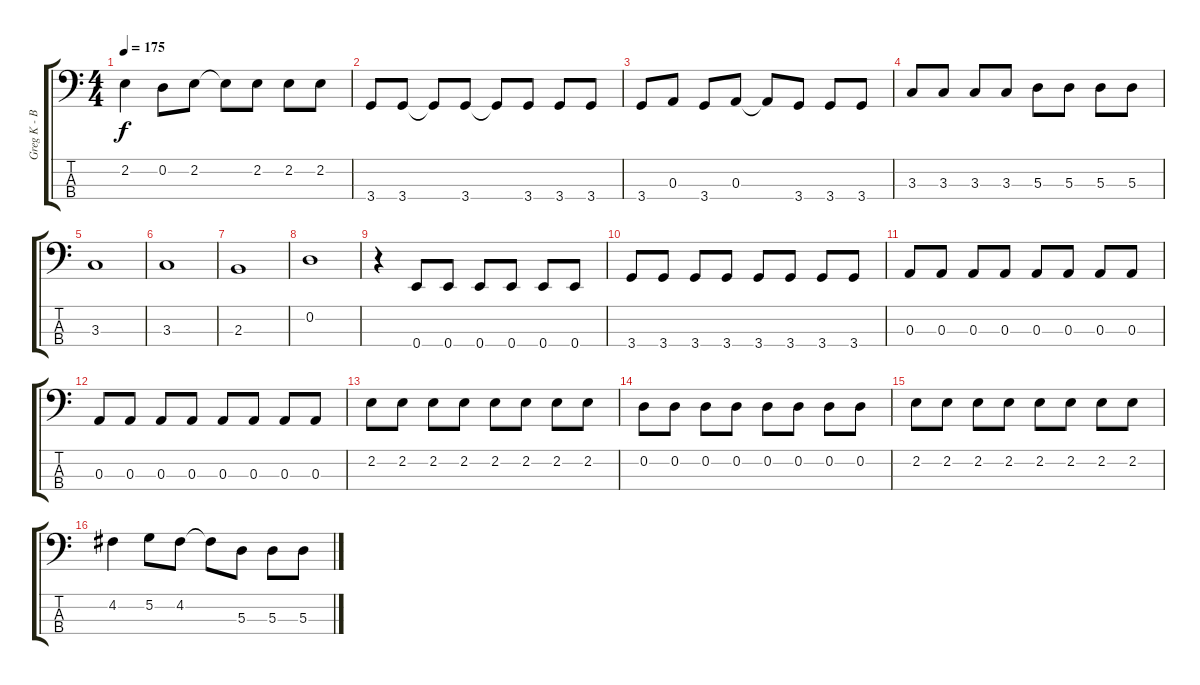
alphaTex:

\track ("Greg K - Bass" "Greg K - B") {instrument electricbasspick}
\staff {score tabs}
\tuning (G2 D2 A1 E1) {hide}
\ts (4 4)
\tempo 175
\clef f4
\ks c
2.2.4{dy f} 0.2.8 2.2.8 2.2{t}.8 2.2.8 2.2.8 2.2.8 |
3.4.8 3.4.8 3.4{t}.8 3.4.8 3.4{t}.8 3.4.8 3.4.8 3.4.8 |
3.4.8 0.3.8 3.4.8 0.3.8 0.3{t}.8 3.4.8 3.4.8 3.4.8 |
3.3.8 3.3.8 3.3.8 3.3.8 5.3.8 5.3.8 5.3.8 5.3.8 |
3.3.1 |
3.3.1 |
2.3.1 |
0.2.1 |
r.4 0.4.8 0.4.8 0.4.8 0.4.8 0.4.8 0.4.8 |
3.4.8 3.4.8 3.4.8 3.4.8 3.4.8 3.4.8 3.4.8 3.4.8 |
0.3.8 0.3.8 0.3.8 0.3.8 0.3.8 0.3.8 0.3.8 0.3.8 |
0.3.8 0.3.8 0.3.8 0.3.8 0.3.8 0.3.8 0.3.8 0.3.8 |
2.2.8 2.2.8 2.2.8 2.2.8 2.2.8 2.2.8 2.2.8 2.2.8 |
0.2.8 0.2.8 0.2.8 0.2.8 0.2.8 0.2.8 0.2.8 0.2.8 |
2.2.8 2.2.8 2.2.8 2.2.8 2.2.8 2.2.8 2.2.8 2.2.8 |
4.2.4 5.2.8 4.2.8 4.2{t}.8 5.3.8 5.3.8 5.3.8
